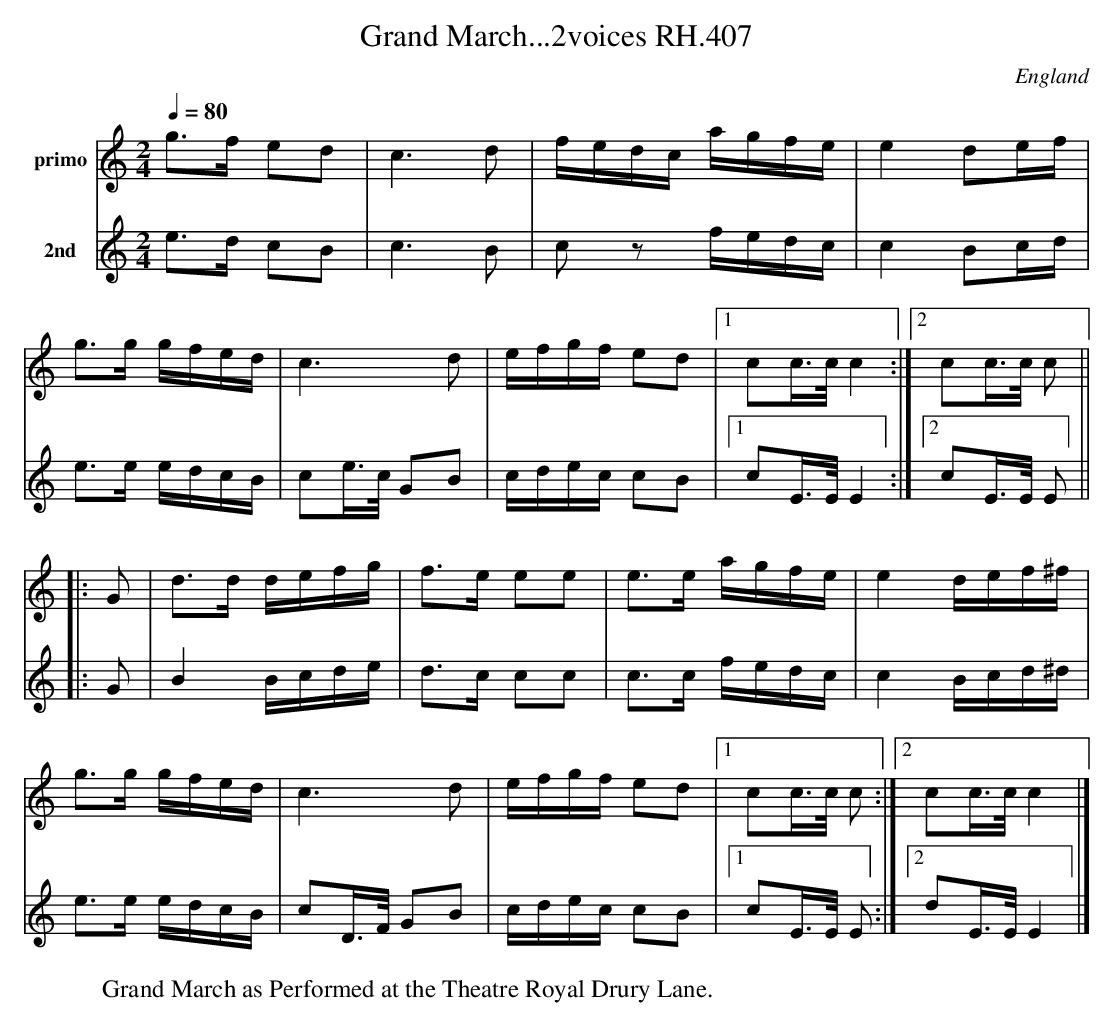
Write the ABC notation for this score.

X:1
T:Grand March...2voices RH.407
O:England
V:1 name="primo"
V:2 name="2nd"
M:2/4
L:1/16
Q:1/4=80
K:C
[V:1] g3f e2d2|c6 d2|fedc agfe|e4 d2ef|
[V:2] e3d c2B2|c6 B2|c2z2 fedc|c4 B2cd|
[V:1] g3g gfed|c6 d2|efgf e2d2|1 c2c>c c4:|2 c2c>c c2||
[V:2] e3e edcB|c2e>c G2B2|cdec c2B2|1 c2E>E E4:|2 c2E>E E2||
[V:1]|:G2|d3d defg|f3e e2e2|e3e agfe|e4 def^f|
[V:2]|:G2|B4 Bcde|d3c c2c2|c3c fedc|c4 Bcd^d|
[V:1] g3g gfed|c6 d2|efgf e2d2|1 c2c>c c2:|2 c2c>c c4|]
[V:2] e3e edcB|c2D>F G2B2|cdec c2B2|1 c2E>E E2:|2 d2E>E E4|]
W:Grand March as Performed at the Theatre Royal Drury Lane.
